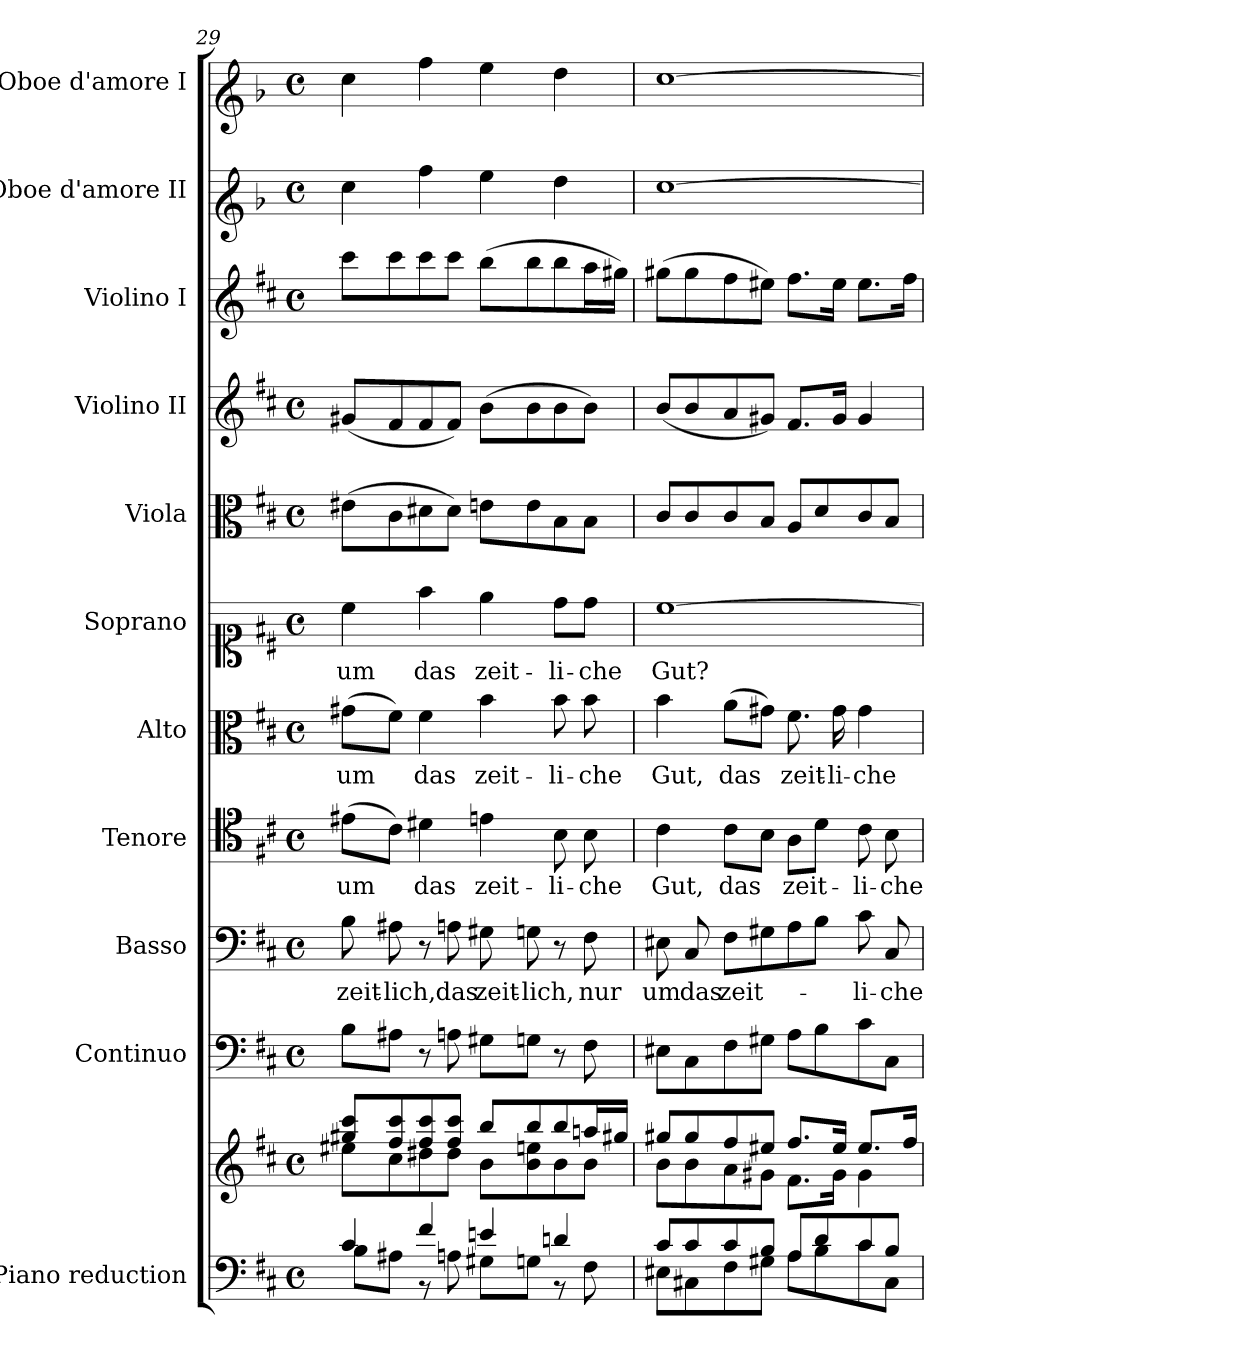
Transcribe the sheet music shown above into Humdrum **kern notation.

**kern	**kern	**kern	**kern	**text	**kern	**text	**kern	**text	**kern	**text	**kern	**kern	**kern	**kern	**kern
*part11	*part11	*part10	*part9	*part9	*part8	*part8	*part7	*part7	*part6	*part6	*part5	*part4	*part3	*part2	*part1
*staff12	*staff11	*staff10	*staff9	*staff9	*staff8	*staff8	*staff7	*staff7	*staff6	*staff6	*staff5	*staff4	*staff3	*staff2	*staff1
*I"Piano reduction	*	*I"Continuo	*I"Basso	*	*I"Tenore	*	*I"Alto	*	*I"Soprano	*	*I"Viola	*I"Violino II	*I"Violino I	*I"Oboe d'amore II	*I"Oboe d'amore I
*I'Pno	*	*	*	*	*	*	*	*	*	*	*I'Vla	*I'Vln	*I'Vln	*I'Ob	*I'Ob
*clefF4	*clefG2	*clefF4	*clefF4	*	*clefC4	*	*clefC3	*	*clefC1	*	*clefC3	*clefG2	*clefG2	*clefG1	*clefG1
*	*	*	*	*	*	*	*	*	*	*	*	*	*	*ITrd2c3	*ITrd2c3
*k[f#c#]	*k[f#c#]	*k[f#c#]	*k[f#c#]	*	*k[f#c#]	*	*k[f#c#]	*	*k[f#c#]	*	*k[f#c#]	*k[f#c#]	*k[f#c#]	*k[f#c#]	*k[f#c#]
*M4/4	*M4/4	*M4/4	*M4/4	*	*M4/4	*	*M4/4	*	*M4/4	*	*M4/4	*M4/4	*M4/4	*M4/4	*M4/4
*met(c)	*met(c)	*met(c)	*met(c)	*	*met(c)	*	*met(c)	*	*met(c)	*	*met(c)	*met(c)	*met(c)	*met(c)	*met(c)
=29	=29	=29	=29	=29	=29	=29	=29	=29	=29	=29	=29	=29	=29	=29	=29
*^	*^	*	*	*	*	*	*	*	*	*	*	*	*	*	*
!	!	!	!	!	!	!LO:LY:b	!	!LO:LY:b	!	!LO:LY:b	!	!LO:LY:b	!	!	!	!	!
4c#/	8B\L	8gg#X/ 8ccc#/L	8ee#X\L	8B\L	8B\	zeit-	(8e#X\L	um	(8g#X\L	um	4cc#\	um	(8e#X\L	(8g#X/L	8ccc#\L	4cc#\	4cc#\
!	!	!	!	!	!	!LO:LY:b	!	!	!	!	!	!	!	!	!	!	!
.	8A#X\J	8ff#/ 8ccc#/	8cc#\	8A#X\J	8A#X\	-lich,	8c#\J)	.	8f#\J)	.	.	.	8c#\	8f#/	8ccc#\	.	.
!	!	!	!	!	!	!	!	!LO:LY:b	!	!LO:LY:b	!	!LO:LY:b	!	!	!	!	!
4f#/	8r	8ff#/ 8ccc#/	8dd#X\	8r	8r	.	4d#X\	das	4f#\	das	4ff#\	das	8d#X\	8f#/	8ccc#\	4ff#\	4ff#\
!	!	!	!	!	!	!LO:LY:b	!	!	!	!	!	!	!	!	!	!	!
.	8An\	8ff#/ 8ccc#/J	8dd#\J	8An\	8An\	das	.	.	.	.	.	.	8d#\J)	8f#/J)	8ccc#\J	.	.
!	!	!	!	!	!	!LO:LY:b	!	!LO:LY:b	!	!LO:LY:b	!	!LO:LY:b	!	!	!	!	!
4en/	8G#X\L	8bb/L	8b\L	8G#X\L	8G#X\	zeit-	4en\	zeit-	4b\	zeit-	4ee\	zeit-	8en\L	(8b\L	(8bb\L	4ee\	4ee\
!	!	!	!	!	!	!LO:LY:b	!	!	!	!	!	!	!	!	!	!	!
.	8Gn\J	8bb/	8b\ 8een\	8Gn\J	8Gn\	-lich,	.	.	.	.	.	.	8e\	8b\	8bb\	.	.
!	!	!	!	!	!	!	!	!LO:LY:b	!	!LO:LY:b	!	!LO:LY:b	!	!	!	!	!
4dn/	8r	8bb/	8b\	8r	8r	.	8B\	-li-	8b\	-li-	8dd\L	-li-	8B\	8b\	8bb\	4dd\	4dd\
!	!	!	!	!	!	!LO:LY:b	!	!LO:LY:b	!	!LO:LY:b	!	!LO:LY:b	!	!	!	!	!
.	8F#\	16aan/L	8b\J	8F#\	8F#\	nur	8B\	-che	8b\	-che	8dd\J	-che	8B\J	8b\J)	16aa\L	.	.
.	.	16gg#X/JJ	.	.	.	.	.	.	.	.	.	.	.	.	16gg#X\JJ)	.	.
!!LO:PB:g=z
=30	=30	=30	=30	=30	=30	=30	=30	=30	=30	=30	=30	=30	=30	=30	=30	=30	=30
!	!	!	!	!	!	!LO:LY:b	!	!LO:LY:b	!	!LO:LY:b	!	!LO:LY:b	!	!	!	!	!
8c#/L	8E#X\L	8gg#X/L	8b\L	8E#X\L	8E#X\	um	4c#\	Gut,	4b\	Gut,	[1cc#	Gut?	8c#/L	(8b/L	(8gg#X\L	[1cc#	[1cc#
!	!	!	!	!	!	!LO:LY:b	!	!	!	!	!	!	!	!	!	!	!
8c#/	8C#X\	8gg#/	8b\	8C#\	8C#/	das	.	.	.	.	.	.	8c#/	8b/	8gg#\	.	.
!	!	!	!	!	!	!LO:LY:b	!	!LO:LY:b	!	!LO:LY:b	!	!	!	!	!	!	!
8c#/	8F#\	8ff#/	8a\	8F#\	8F#\L	zeit-	8c#\L	das	(8a\L	das	.	.	8c#/	8a/	8ff#\	.	.
8B/J	8G#X\J	8ee#X/J	8g#X\J	8G#X\J	8G#X\	.	8B\J	.	8g#X\J)	.	.	.	8B/J	8g#X/J)	8ee#X\J)	.	.
!	!	!	!	!	!	!	!	!LO:LY:b	!	!LO:LY:b	!	!	!	!	!	!	!
8A/L	8A\L	8.ff#/L	8.f#\L	8A\L	8A\	.	8A\L	zeit-	8.f#\	zeit-	.	.	8A/L	8.f#/L	8.ff#\L	.	.
8d/	8B\	.	.	8B\	8B\J	.	8d\J	.	.	.	.	.	8d/	.	.	.	.
!	!	!	!	!	!	!	!	!	!	!LO:LY:b	!	!	!	!	!	!	!
.	.	16ee#/Jk	16g#\Jk	.	.	.	.	.	16g#\	-li-	.	.	.	16g#/Jk	16ee#\Jk	.	.
!	!	!	!	!	!	!LO:LY:b	!	!LO:LY:b	!	!LO:LY:b	!	!	!	!	!	!	!
8c#/	8c#\	8.ee#/L	4g#\	8c#\	8c#\	-li-	8c#\	-li-	4g#\	-che	.	.	8c#/	4g#/	8.ee#\L	.	.
!	!	!	!	!	!	!LO:LY:b	!	!LO:LY:b	!	!	!	!	!	!	!	!	!
8B/J	8C#\J	.	.	8C#\J	8C#/	-che	8B\	-che	.	.	.	.	8B/J	.	.	.	.
.	.	16ff#/Jk	.	.	.	.	.	.	.	.	.	.	.	.	16ff#\Jk	.	.
*v	*v	*	*	*	*	*	*	*	*	*	*	*	*	*	*	*	*
*	*v	*v	*	*	*	*	*	*	*	*	*	*	*	*	*	*
=	=	=	=	=	=	=	=	=	=	=	=	=	=	=	=
*-	*-	*-	*-	*-	*-	*-	*-	*-	*-	*-	*-	*-	*-	*-	*-
